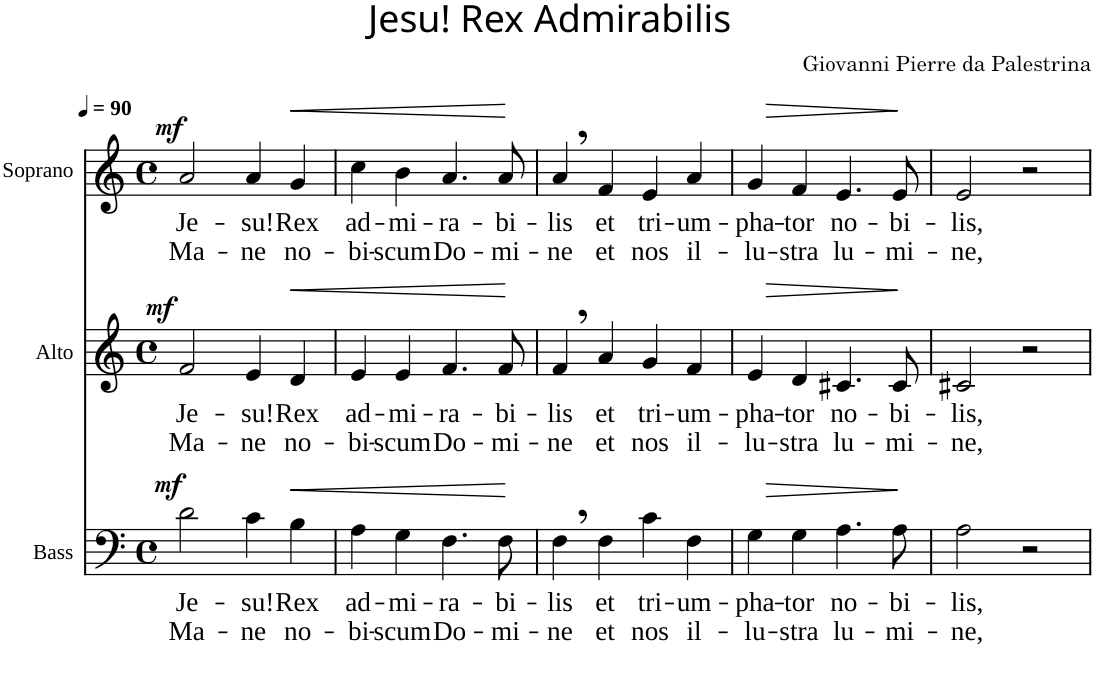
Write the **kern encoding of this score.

**kern	**text	**text	**dynam	**kern	**text	**text	**dynam	**kern	**text	**text	**dynam
*part3	*part3	*part3	*part3	*part2	*part2	*part2	*part2	*part1	*part1	*part1	*part1
*staff3	*staff3	*staff3	*staff3	*staff2	*staff2	*staff2	*staff2	*staff1	*staff1	*staff1	*staff1
*I"Bass	*	*	*	*I"Alto	*	*	*	*I"Soprano	*	*	*
*I'B.	*	*	*	*I'A.	*	*	*	*I'S.	*	*	*
*clefF4	*	*	*	*clefG2	*	*	*	*clefG2	*	*	*
*k[]	*	*	*	*k[]	*	*	*	*k[]	*	*	*
*M4/4	*	*	*	*M4/4	*	*	*	*M4/4	*	*	*
*met(c)	*	*	*	*met(c)	*	*	*	*met(c)	*	*	*
*MM90	*	*	*	*MM90	*	*	*	*MM90	*	*	*
=1	=1	=1	=1	=1	=1	=1	=1	=1	=1	=1	=1
!	!LO:LY:b	!LO:LY:b	!LO:DY:a	!	!LO:LY:b	!LO:LY:b	!LO:DY:a	!	!LO:LY:b	!LO:LY:b	!LO:DY:a
2d\	Je-	Ma-	mf	2f/	Je-	Ma-	mf	2a/	Je-	Ma-	mf
!	!LO:LY:b	!LO:LY:b	!	!	!LO:LY:b	!LO:LY:b	!	!	!LO:LY:b	!LO:LY:b	!
4c\	-su!	-ne	.	4e/	-su!	-ne	.	4a/	-su!	-ne	.
!	!LO:LY:b	!LO:LY:b	!LO:HP:b	!	!LO:LY:b	!LO:LY:b	!LO:HP:b	!	!LO:LY:b	!LO:LY:b	!LO:HP:b
4B\	Rex	no-	<	4d/	Rex	no-	<	4g/	Rex	no-	<
=2	=2	=2	=2	=2	=2	=2	=2	=2	=2	=2	=2
!	!LO:LY:b	!LO:LY:b	!	!	!LO:LY:b	!LO:LY:b	!	!	!LO:LY:b	!LO:LY:b	!
4A\	ad-	-bi-	.	4e/	ad-	-bi-	.	4cc\	ad-	-bi-	.
!	!LO:LY:b	!LO:LY:b	!	!	!LO:LY:b	!LO:LY:b	!	!	!LO:LY:b	!LO:LY:b	!
4G\	-mi-	-scum	.	4e/	-mi-	-scum	.	4b\	-mi-	-scum	.
!	!LO:LY:b	!LO:LY:b	!	!	!LO:LY:b	!LO:LY:b	!	!	!LO:LY:b	!LO:LY:b	!
4.F\	-ra-	Do-	.	4.f/	-ra-	Do-	.	4.a/	-ra-	Do-	.
!	!LO:LY:b	!LO:LY:b	!	!	!LO:LY:b	!LO:LY:b	!	!	!LO:LY:b	!LO:LY:b	!
8F\	-bi-	-mi-	.	8f/	-bi-	-mi-	.	8a/	-bi-	-mi-	.
.	.	.	[	.	.	.	[	.	.	.	[
=3	=3	=3	=3	=3	=3	=3	=3	=3	=3	=3	=3
!	!LO:LY:b	!LO:LY:b	!	!	!LO:LY:b	!LO:LY:b	!	!	!LO:LY:b	!LO:LY:b	!
4F,\	-lis	-ne	.	4f,/	-lis	-ne	.	4a,/	-lis	-ne	.
!	!LO:LY:b	!LO:LY:b	!	!	!LO:LY:b	!LO:LY:b	!	!	!LO:LY:b	!LO:LY:b	!
4F\	et	et	.	4a/	et	et	.	4f/	et	et	.
!	!LO:LY:b	!LO:LY:b	!	!	!LO:LY:b	!LO:LY:b	!	!	!LO:LY:b	!LO:LY:b	!
4c\	tri-	nos	.	4g/	tri-	nos	.	4e/	tri-	nos	.
!	!LO:LY:b	!LO:LY:b	!	!	!LO:LY:b	!LO:LY:b	!	!	!LO:LY:b	!LO:LY:b	!
4F\	-um-	il-	.	4f/	-um-	il-	.	4a/	-um-	il-	.
=4	=4	=4	=4	=4	=4	=4	=4	=4	=4	=4	=4
!	!LO:LY:b	!LO:LY:b	!	!	!LO:LY:b	!LO:LY:b	!	!	!LO:LY:b	!LO:LY:b	!
4G\	-pha-	-lu-	.	4e/	-pha-	-lu-	.	4g/	-pha-	-lu-	.
!	!LO:LY:b	!LO:LY:b	!LO:HP:b	!	!LO:LY:b	!LO:LY:b	!LO:HP:b	!	!LO:LY:b	!LO:LY:b	!LO:HP:b
4G\	-tor	-stra	>	4d/	-tor	-stra	>	4f/	-tor	-stra	>
!	!LO:LY:b	!LO:LY:b	!	!	!LO:LY:b	!LO:LY:b	!	!	!LO:LY:b	!LO:LY:b	!
4.A\	no-	lu-	.	4.c#X/	no-	lu-	.	4.e/	no-	lu-	.
!	!LO:LY:b	!LO:LY:b	!	!	!LO:LY:b	!LO:LY:b	!	!	!LO:LY:b	!LO:LY:b	!
8A\	-bi-	-mi-	.	8c#/	-bi-	-mi-	.	8e/	-bi-	-mi-	.
.	.	.	]	.	.	.	]	.	.	.	]
=5	=5	=5	=5	=5	=5	=5	=5	=5	=5	=5	=5
!	!LO:LY:b	!LO:LY:b	!	!	!LO:LY:b	!LO:LY:b	!	!	!LO:LY:b	!LO:LY:b	!
2A\	-lis,	-ne,	.	2c#X/	-lis,	-ne,	.	2e/	-lis,	-ne,	.
2r	.	.	.	2r	.	.	.	2r	.	.	.
=	=	=	=	=	=	=	=	=	=	=	=
*-	*-	*-	*-	*-	*-	*-	*-	*-	*-	*-	*-
